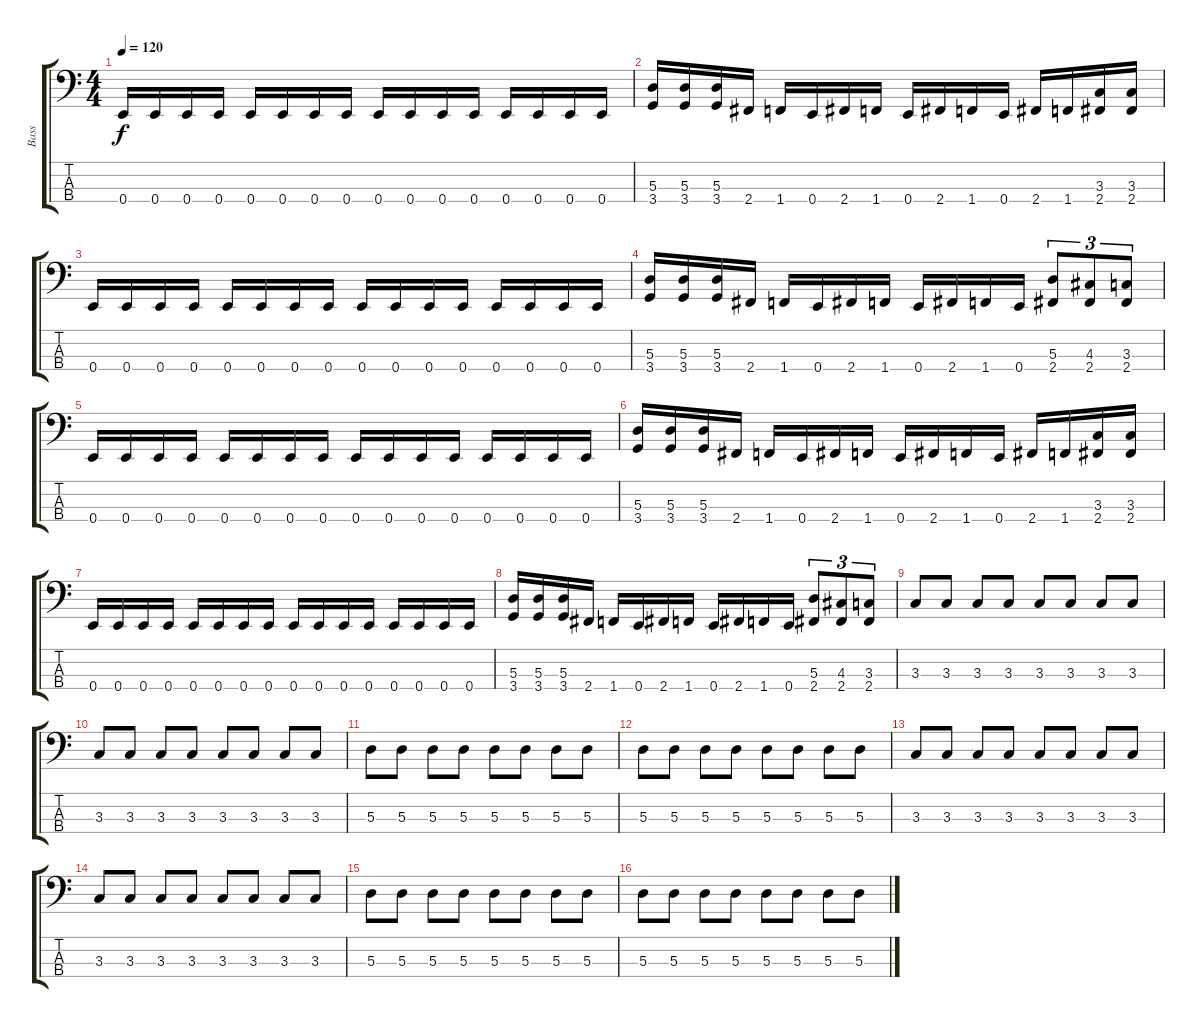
\track ("Bass" "Bass") {instrument electricbassfinger}
\staff {score tabs}
\tuning (G2 D2 A1 E1) {hide}
\ts (4 4)
\tempo 120
\clef f4
\ks c
0.4.16{dy f} 0.4.16 0.4.16 0.4.16 0.4.16 0.4.16 0.4.16 0.4.16 0.4.16 0.4.16 0.4.16 0.4.16 0.4.16 0.4.16 0.4.16 0.4.16 |
(5.3 3.4).16 (5.3 3.4).16 (5.3 3.4).16 2.4.16 1.4.16 0.4.16 2.4.16 1.4.16 0.4.16 2.4.16 1.4.16 0.4.16 2.4.16 1.4.16 (3.3 2.4).16 (3.3 2.4).16 |
0.4.16 0.4.16 0.4.16 0.4.16 0.4.16 0.4.16 0.4.16 0.4.16 0.4.16 0.4.16 0.4.16 0.4.16 0.4.16 0.4.16 0.4.16 0.4.16 |
(5.3 3.4).16 (5.3 3.4).16 (5.3 3.4).16 2.4.16 1.4.16 0.4.16 2.4.16 1.4.16 0.4.16 2.4.16 1.4.16 0.4.16 (5.3 2.4).8{tu (3 2)} (4.3 2.4).8{tu (3 2)} (3.3 2.4).8{tu (3 2)} |
0.4.16 0.4.16 0.4.16 0.4.16 0.4.16 0.4.16 0.4.16 0.4.16 0.4.16 0.4.16 0.4.16 0.4.16 0.4.16 0.4.16 0.4.16 0.4.16 |
(5.3 3.4).16 (5.3 3.4).16 (5.3 3.4).16 2.4.16 1.4.16 0.4.16 2.4.16 1.4.16 0.4.16 2.4.16 1.4.16 0.4.16 2.4.16 1.4.16 (3.3 2.4).16 (3.3 2.4).16 |
0.4.16 0.4.16 0.4.16 0.4.16 0.4.16 0.4.16 0.4.16 0.4.16 0.4.16 0.4.16 0.4.16 0.4.16 0.4.16 0.4.16 0.4.16 0.4.16 |
(5.3 3.4).16 (5.3 3.4).16 (5.3 3.4).16 2.4.16 1.4.16 0.4.16 2.4.16 1.4.16 0.4.16 2.4.16 1.4.16 0.4.16 (5.3 2.4).8{tu (3 2)} (4.3 2.4).8{tu (3 2)} (3.3 2.4).8{tu (3 2)} |
3.3.8 3.3.8 3.3.8 3.3.8 3.3.8 3.3.8 3.3.8 3.3.8 |
3.3.8 3.3.8 3.3.8 3.3.8 3.3.8 3.3.8 3.3.8 3.3.8 |
5.3.8 5.3.8 5.3.8 5.3.8 5.3.8 5.3.8 5.3.8 5.3.8 |
5.3.8 5.3.8 5.3.8 5.3.8 5.3.8 5.3.8 5.3.8 5.3.8 |
3.3.8 3.3.8 3.3.8 3.3.8 3.3.8 3.3.8 3.3.8 3.3.8 |
3.3.8 3.3.8 3.3.8 3.3.8 3.3.8 3.3.8 3.3.8 3.3.8 |
5.3.8 5.3.8 5.3.8 5.3.8 5.3.8 5.3.8 5.3.8 5.3.8 |
5.3.8 5.3.8 5.3.8 5.3.8 5.3.8 5.3.8 5.3.8 5.3.8
